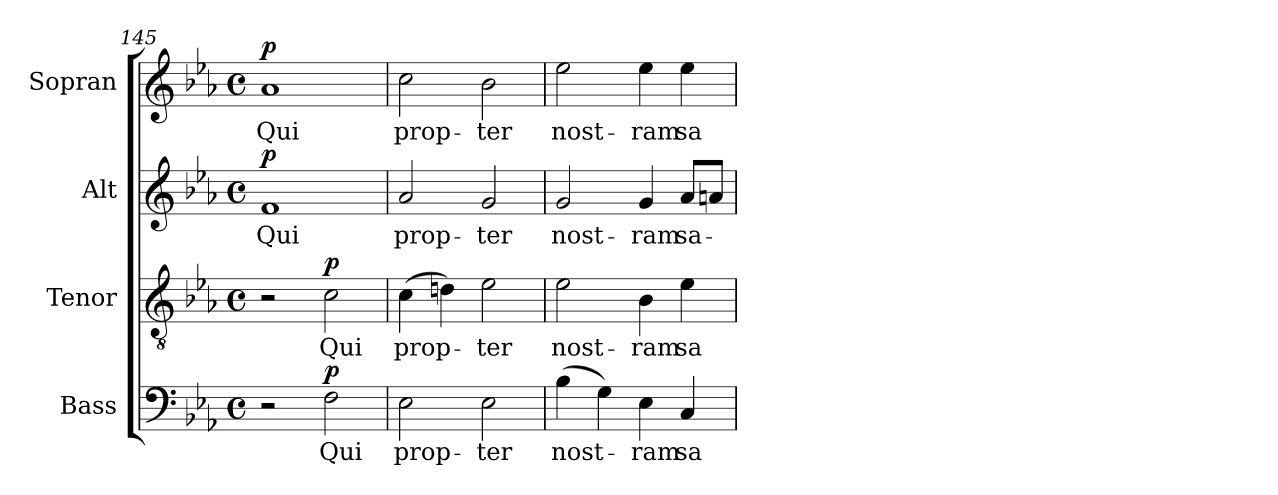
**kern	**text	**dynam	**kern	**text	**dynam	**kern	**text	**dynam	**kern	**text	**dynam
*part4	*part4	*part4	*part3	*part3	*part3	*part2	*part2	*part2	*part1	*part1	*part1
*staff4	*staff4	*staff4	*staff3	*staff3	*staff3	*staff2	*staff2	*staff2	*staff1	*staff1	*staff1
*I"Bass	*	*	*I"Tenor	*	*	*I"Alt	*	*	*I"Sopran	*	*
*I'B.	*	*	*I'T.	*	*	*I'A.	*	*	*I'S.	*	*
*clefF4	*	*	*clefGv2	*	*	*clefG2	*	*	*clefG2	*	*
*k[b-e-a-]	*	*	*k[b-e-a-]	*	*	*k[b-e-a-]	*	*	*k[b-e-a-]	*	*
*E-:	*	*	*E-:	*	*	*E-:	*	*	*E-:	*	*
*M4/4	*	*	*M4/4	*	*	*M4/4	*	*	*M4/4	*	*
*met(c)	*	*	*met(c)	*	*	*met(c)	*	*	*met(c)	*	*
=145	=145	=145	=145	=145	=145	=145	=145	=145	=145	=145	=145
!	!	!	!	!	!	!	!LO:LY:b	!LO:DY:a	!	!LO:LY:b	!LO:DY:a
2r	.	.	2r	.	.	1f	Qui	p	1a-	Qui	p
!	!LO:LY:b	!LO:DY:a	!	!LO:LY:b	!LO:DY:a	!	!	!	!	!	!
2F\	Qui	p	2c\	Qui	p	.	.	.	.	.	.
=146	=146	=146	=146	=146	=146	=146	=146	=146	=146	=146	=146
!	!LO:LY:b	!	!	!LO:LY:b	!	!	!LO:LY:b	!	!	!LO:LY:b	!
2E-\	prop-	.	(>4c\	prop-	.	2a-/	prop-	.	2cc\	prop-	.
.	.	.	4dn\)	.	.	.	.	.	.	.	.
!	!LO:LY:b	!	!	!LO:LY:b	!	!	!LO:LY:b	!	!	!LO:LY:b	!
2E-\	-ter	.	2e-\	-ter	.	2g/	-ter	.	2b-\	-ter	.
!!LO:LB:g=z
=147	=147	=147	=147	=147	=147	=147	=147	=147	=147	=147	=147
!	!LO:LY:b	!	!	!LO:LY:b	!	!	!LO:LY:b	!	!	!LO:LY:b	!
(>4B-\	nost-	.	2e-\	nost-	.	2g/	nost-	.	2ee-\	nost-	.
4G\)	.	.	.	.	.	.	.	.	.	.	.
!	!LO:LY:b	!	!	!LO:LY:b	!	!	!LO:LY:b	!	!	!LO:LY:b	!
4E-\	-ram	.	4B-\	-ram	.	4g/	-ram	.	4ee-\	-ram	.
!	!LO:LY:b	!	!	!LO:LY:b	!	!	!LO:LY:b	!	!	!LO:LY:b	!
4C/	sa-	.	4e-\	sa-	.	8a-/L	sa-	.	4ee-\	sa-	.
.	.	.	.	.	.	8an/J	.	.	.	.	.
=	=	=	=	=	=	=	=	=	=	=	=
*-	*-	*-	*-	*-	*-	*-	*-	*-	*-	*-	*-
